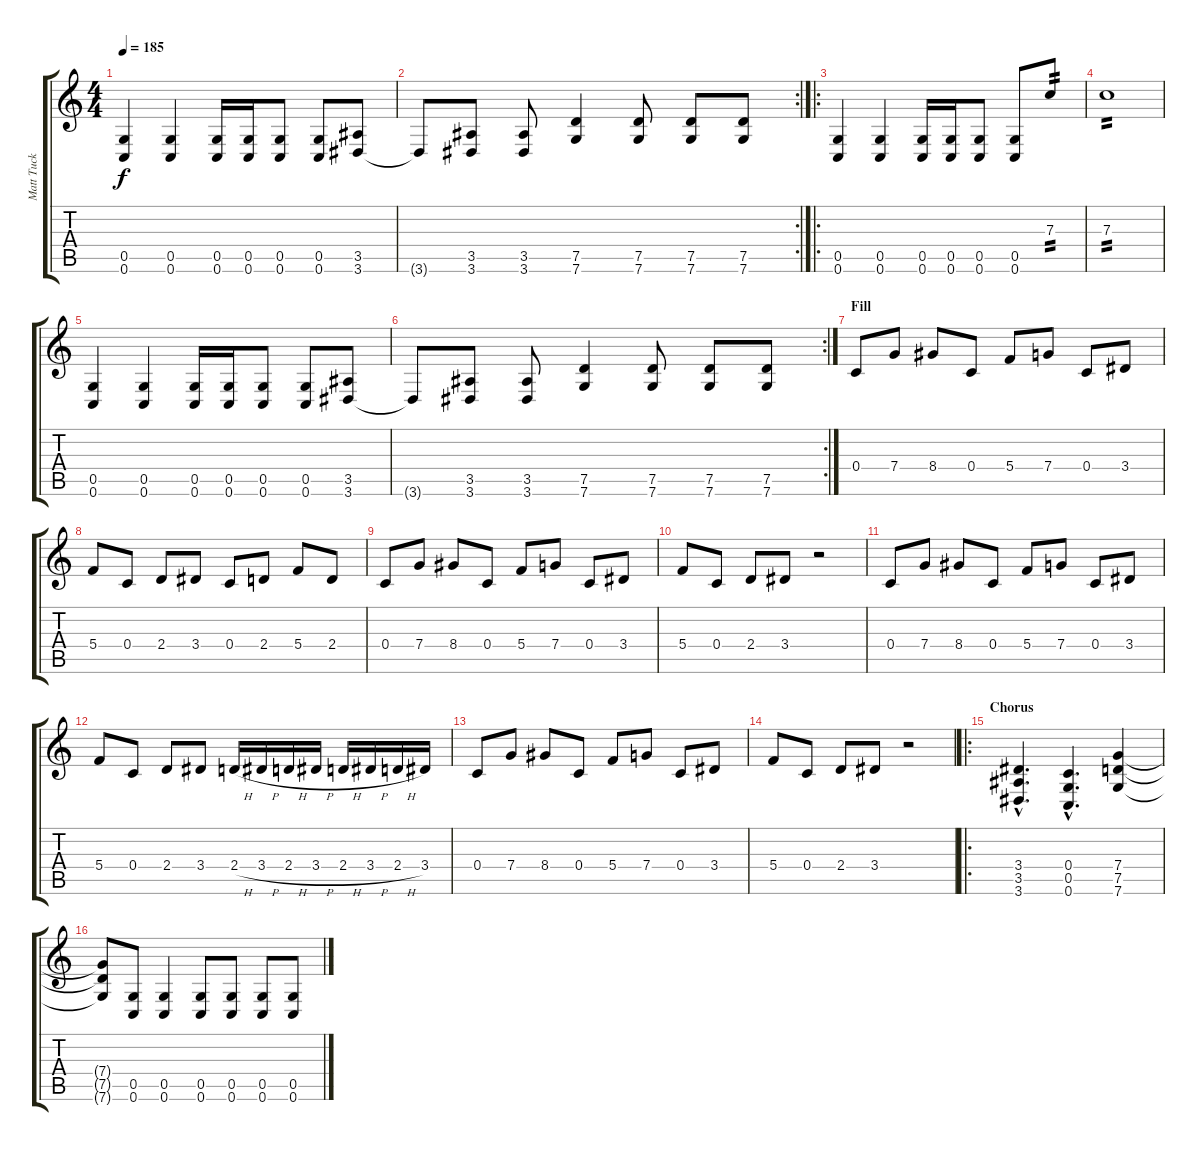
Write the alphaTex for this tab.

\track ("Matt Tuck" "Matt Tuck") {instrument distortionguitar}
\staff {score tabs}
\tuning (D4 A3 F3 C3 G2 C2) {hide}
\ts (4 4)
\tempo 185
\clef g2
\ks c
(0.5 0.6).4{dy f} (0.5 0.6).4 (0.5 0.6).16 (0.5 0.6).16 (0.5 0.6).8 (0.5 0.6).8 (3.5 3.6).8 |
\rc 2
3.6{t}.8 (3.5 3.6).8 (3.5 3.6).8 (7.5 7.6).4 (7.5 7.6).8 (7.5 7.6).8 (7.5 7.6).8 |
\ro
(0.5 0.6).4 (0.5 0.6).4 (0.5 0.6).16 (0.5 0.6).16 (0.5 0.6).8 (0.5 0.6).8 7.3.8{tp 2} |
7.3.1{tp 2} |
(0.5 0.6).4 (0.5 0.6).4 (0.5 0.6).16 (0.5 0.6).16 (0.5 0.6).8 (0.5 0.6).8 (3.5 3.6).8 |
\rc 2
3.6{t}.8 (3.5 3.6).8 (3.5 3.6).8 (7.5 7.6).4 (7.5 7.6).8 (7.5 7.6).8 (7.5 7.6).8 |
\section ("" "Fill")
0.4.8 7.4.8 8.4.8 0.4.8 5.4.8 7.4.8 0.4.8 3.4.8 |
5.4.8 0.4.8 2.4.8 3.4.8 0.4.8 2.4.8 5.4.8 2.4.8 |
0.4.8 7.4.8 8.4.8 0.4.8 5.4.8 7.4.8 0.4.8 3.4.8 |
5.4.8 0.4.8 2.4.8 3.4.8 r.2 |
0.4.8 7.4.8 8.4.8 0.4.8 5.4.8 7.4.8 0.4.8 3.4.8 |
5.4.8 0.4.8 2.4.8 3.4.8 2.4{h}.16 3.4{h}.16 2.4{h}.16 3.4{h}.16 2.4{h}.16 3.4{h}.16 2.4{h}.16 3.4.16 |
0.4.8 7.4.8 8.4.8 0.4.8 5.4.8 7.4.8 0.4.8 3.4.8 |
5.4.8 0.4.8 2.4.8 3.4.8 r.2 |
\ro
\section ("" "Chorus")
(3.4{hac} 3.5{hac} 3.6{hac}).4{d} (0.4{hac} 0.5{hac} 0.6{hac}).4{d} (7.4 7.5 7.6).4 |
(7.4{t} 7.5{t} 7.6{t}).8 (0.5 0.6).8 (0.5 0.6).4 (0.5 0.6).8 (0.5 0.6).8 (0.5 0.6).8 (0.5 0.6).8
